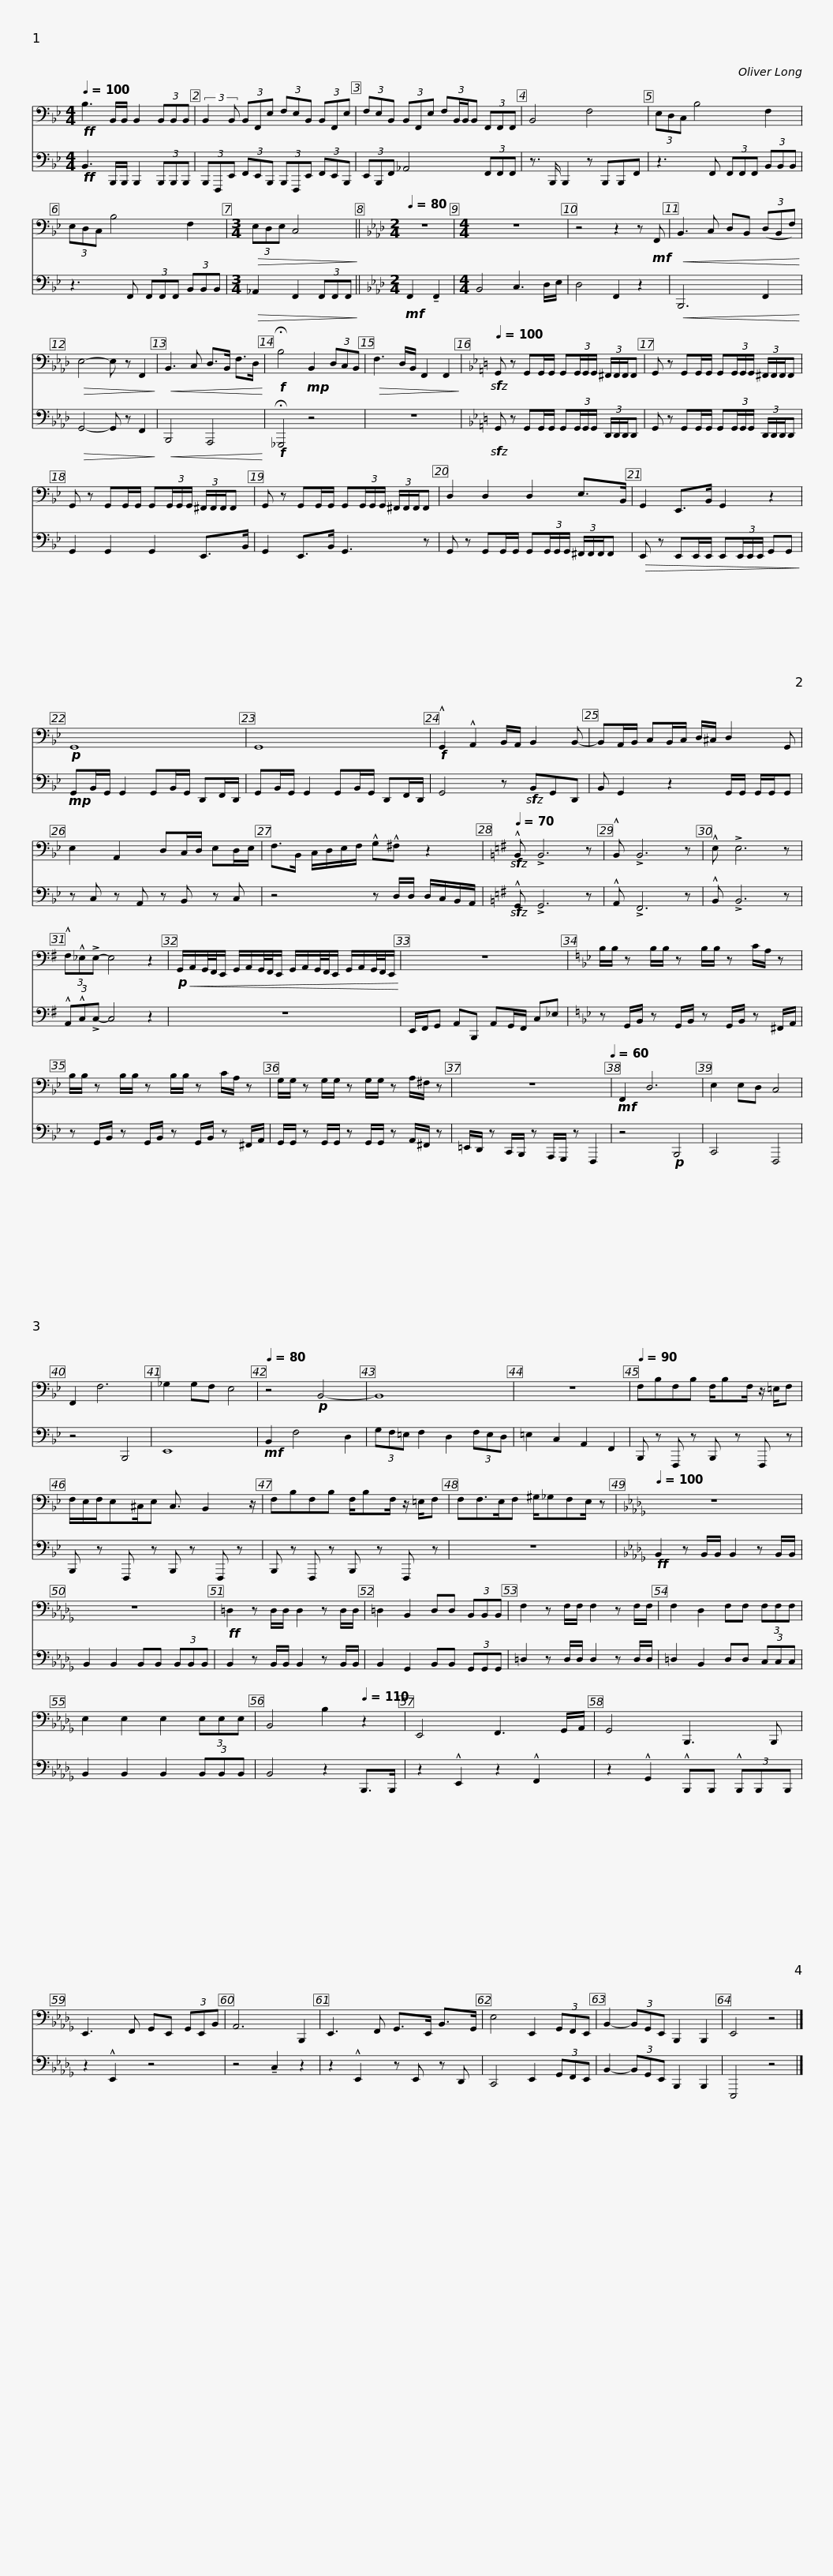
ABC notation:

X:1
%%score 1 2
L:1/8
Q:1/4=100
M:4/4
I:linebreak $
K:Bb
V:1 bass
V:2 bass
V:1
!ff! B,3 B,,/B,,/ B,,2 (3B,,B,,B,, | (3:2:2B,,2 B,, (3B,,F,,E, (3F,E,B,, (3B,,F,,E, | (3F,E,B,, (3B,,F,,E, (3:2:4F,B,,/B,,/B,, (3F,,F,,F,, |$ B,,4 F,4 | (3E,D,C, B,4 F,2 | %5
 (3E,D,C, B,4 F,2 |[M:3/4]!>(! (3E,D,E, C,4!>)! ||$[K:Ab][M:2/4][Q:1/4=80] z4 |[M:4/4] z8 | z4 z2 z!mf! F,, | %10
!<(! B,,3 C, D,B,, (3(D,B,,F,)!<)! |!>(! E,4- E, z F,,2!>)! |!<(! B,,3 C, D,>B,, F,>D,!<)! |!f! !fermata!B,4!mp! B,,2 (3D,C,B,, |$!>(! F,3 D,/B,,/ F,,2 F,,2!>)! | %15
[K:Bb][Q:1/4=100]!sfz! G,, z G,,G,,/G,,/ G,,(3G,,/G,,/G,,/ (3^F,,/F,,/F,,/F,, | G,, z G,,G,,/G,,/ G,,(3G,,/G,,/G,,/ (3^F,,/F,,/F,,/F,, |$ G,, z G,,G,,/G,,/ G,,(3G,,/G,,/G,,/ (3^F,,/F,,/F,,/F,, | G,, z G,,G,,/G,,/ G,,(3G,,/G,,/G,,/ (3^F,,/F,,/F,,/F,, | D,2 D,2 D,2 E,>B,, |$ %20
 G,,2 E,,>B,, G,,2 z2 |!p! G,,8 | G,,8 |!f! !^!G,,2 !^!A,,2 B,,/A,,/ B,,2 B,,- |$ B,,A,,/B,,/ C,B,,/C,/ D,/^C,/ D,2 G,, | %25
 E,2 A,,2 D,C,/D,/ E,D,/E,/ | F,>B,, C,/D,/E,/F,/ !^!G,!^!^F, z2 |[K:G][Q:1/4=70]!sfz! !^!B,, !>!B,,6 z |$ !^!B,, !>!B,,6 z | !^!E, !>!E,6 z | %30
 (3!^!F,!^!_E,!>!E,- E,4 z2 |!p!!<(! G,,/A,,/G,,/4F,,/4E,,/ G,,/A,,/G,,/4F,,/4E,,/ G,,/A,,/G,,/4F,,/4E,,/ G,,/A,,/G,,/4F,,/4E,,/!<)! |$ z8 |[K:Bb] B,/B,/ z B,/B,/ z B,/B,/ z C/A,/ z | B,/B,/ z B,/B,/ z B,/B,/ z C/A,/ z |$ %35
 G,/G,/ z G,/G,/ z G,/G,/ z A,/^F,/ z | z8[Q:1/4=60] |!mf! F,,2 D,6 | E,2 E,D, C,4 | F,,2 F,6 | %40
 _G,2 G,F, E,4 |[Q:1/4=80] z4!p! B,,4- |$ B,,8 | z8 |[Q:1/4=90] F,B,F,B, F,/B,F,/ z/ =E,/F, | %45
 F,/E,/F,/E,^C,/E, C,3/2 B,,2 z/ |$ F,B,F,B, F,/B,F,/ z/ =E,/F, | F,F,>E,F, ^G,/_G,F,E,/ z |[K:Db][Q:1/4=100] z8 | z8 |$ %50
!ff! =D,2 z D,/D,/ D,2 z D,/D,/ | =D,2 B,,2 D,D, (3B,,B,,B,, | F,2 z F,/F,/ F,2 z F,/F,/ | F,2 D,2 F,F, (3F,F,F, | E,2 E,2 E,2 (3E,E,E, | %55
 B,,4 B,2[Q:1/4=110] z2 |$ E,,4 F,,3 G,,/A,,/ | G,,4 B,,,3 B,,, | E,,3 F,, G,,E,, (3G,,E,,B,, | A,,6 B,,,2 | %60
 E,,3 F,, G,,>E,, B,,>G,, | E,4 E,,2 (3G,,F,,E,, |$ B,,2- (3B,,G,,E,, B,,,2 B,,,2 | E,,4 z4 |] %64
V:2
!ff! B,,3 B,,,/B,,,/ B,,,2 (3B,,,B,,,B,,, | (3B,,,F,,,E,, (3F,,E,,B,,, (3B,,,F,,,E,, (3F,,E,,B,,, | (3E,,B,,,F,, _A,,4 (3F,,F,,F,, |$ z3/2 B,,,/ B,,,2 z B,,,B,,,F,, | z3 F,, (3F,,F,,F,, (3B,,B,,B,, | %5
 z3 F,, (3F,,F,,F,, (3B,,B,,B,, |[M:3/4]!>(! _A,,2 F,,2 (3F,,F,,F,,!>)! ||$[K:Ab][M:2/4]!mf! F,,2 !tenuto!F,,2 |[M:4/4] B,,4 C,3 D,/E,/ | D,4 F,,2 z2 | %10
!<(! B,,,6 F,,2!<)! |!>(! G,,4- G,, z F,,2!>)! |!<(! B,,,4 A,,,4!<)! |!f! !fermata!_G,,,4 z4 |$ z8 | %15
[K:Bb]!sfz! G,, z G,,G,,/G,,/ G,,(3G,,/G,,/G,,/ (3D,,/D,,/D,,/D,, | G,, z G,,G,,/G,,/ G,,(3G,,/G,,/G,,/ (3D,,/D,,/D,,/D,, |$ G,,2 G,,2 G,,2 E,,>B,, | G,,2 E,,>B,, G,,3 z | G,, z G,,G,,/G,,/ G,,(3G,,/G,,/G,,/ (3^F,,/F,,/F,,/F,, |$ %20
!>(! E,, z E,,E,,/E,,/ E,,(3E,,/E,,/E,,/ G,,G,,!>)! |!mp! G,,B,,/G,,/ G,,2 G,,B,,/G,,/ D,,F,,/D,,/ | G,,B,,/G,,/ G,,2 G,,B,,/G,,/ D,,F,,/D,,/ | G,,4 z!sfz! B,,G,,D,, |$ B,, G,,2 z2 G,,/G,,/ G,,/G,,/G,, | %25
 z C, z A,, z B,, z C, | z4 z D,/D,/ D,/C,/B,,/A,,/ |[K:G]!sfz! !^!G,, !>!G,,6 z |$ !^!A,, !>!F,,6 z | !^!B,, !>!B,,6 z | %30
 (3!^!A,,!^!C,!>!C,- C,4 z2 | z8 |$ E,,/F,,/G,, A,,B,,, A,,G,,/F,,/ C,_E, |[K:Bb] z G,,/B,,/ z G,,/B,,/ z G,,/B,,/ z ^F,,/A,,/ | z G,,/B,,/ z G,,/B,,/ z G,,/B,,/ z ^F,,/A,,/ |$ %35
 G,,/G,,/ z G,,/G,,/ z G,,/G,,/ z A,,/^F,,/ z | =E,,/D,,/ z C,,/B,,,/ z A,,,/G,,,/ z F,,,2 | z4!p! B,,,4 | C,,4 F,,,4 | z4 B,,,4 | %40
 E,,8 |!mf! B,,2 F,4 D,2 |$ (3G,F,=E, F,2 D,2 (3F,E,D, | =E,2 C,2 A,,2 F,,2 | B,,, z F,,, z B,,, z F,,, z | %45
 B,,, z F,,, z B,,, z F,,, z |$ B,,, z F,,, z B,,, z F,,, z | z8 |[K:Db]!ff! B,,2 z B,,/B,,/ B,,2 z B,,/B,,/ | B,,2 B,,2 B,,B,, (3B,,B,,B,, |$ %50
 B,,2 z B,,/B,,/ B,,2 z B,,/B,,/ | B,,2 G,,2 B,,B,, (3G,,G,,G,, | =D,2 z D,/D,/ D,2 z D,/D,/ | =D,2 B,,2 D,D, (3C,C,C, | B,,2 B,,2 B,,2 (3B,,B,,B,, | %55
 B,,4 z2 B,,,>B,,, |$ z2 !^!E,,2 z2 !^!F,,2 | z2 !^!G,,2 !^!B,,,B,,, (3!^!B,,,B,,,B,,, | z2 !^!E,,2 z4 | z4 !tenuto!C,2 z2 | %60
 z2 !^!E,,2 z E,, z D,, | C,,4 E,,2 (3G,,F,,E,, |$ B,,2- (3B,,G,,E,, B,,,2 B,,,2 | E,,,4 z4 |] %64
